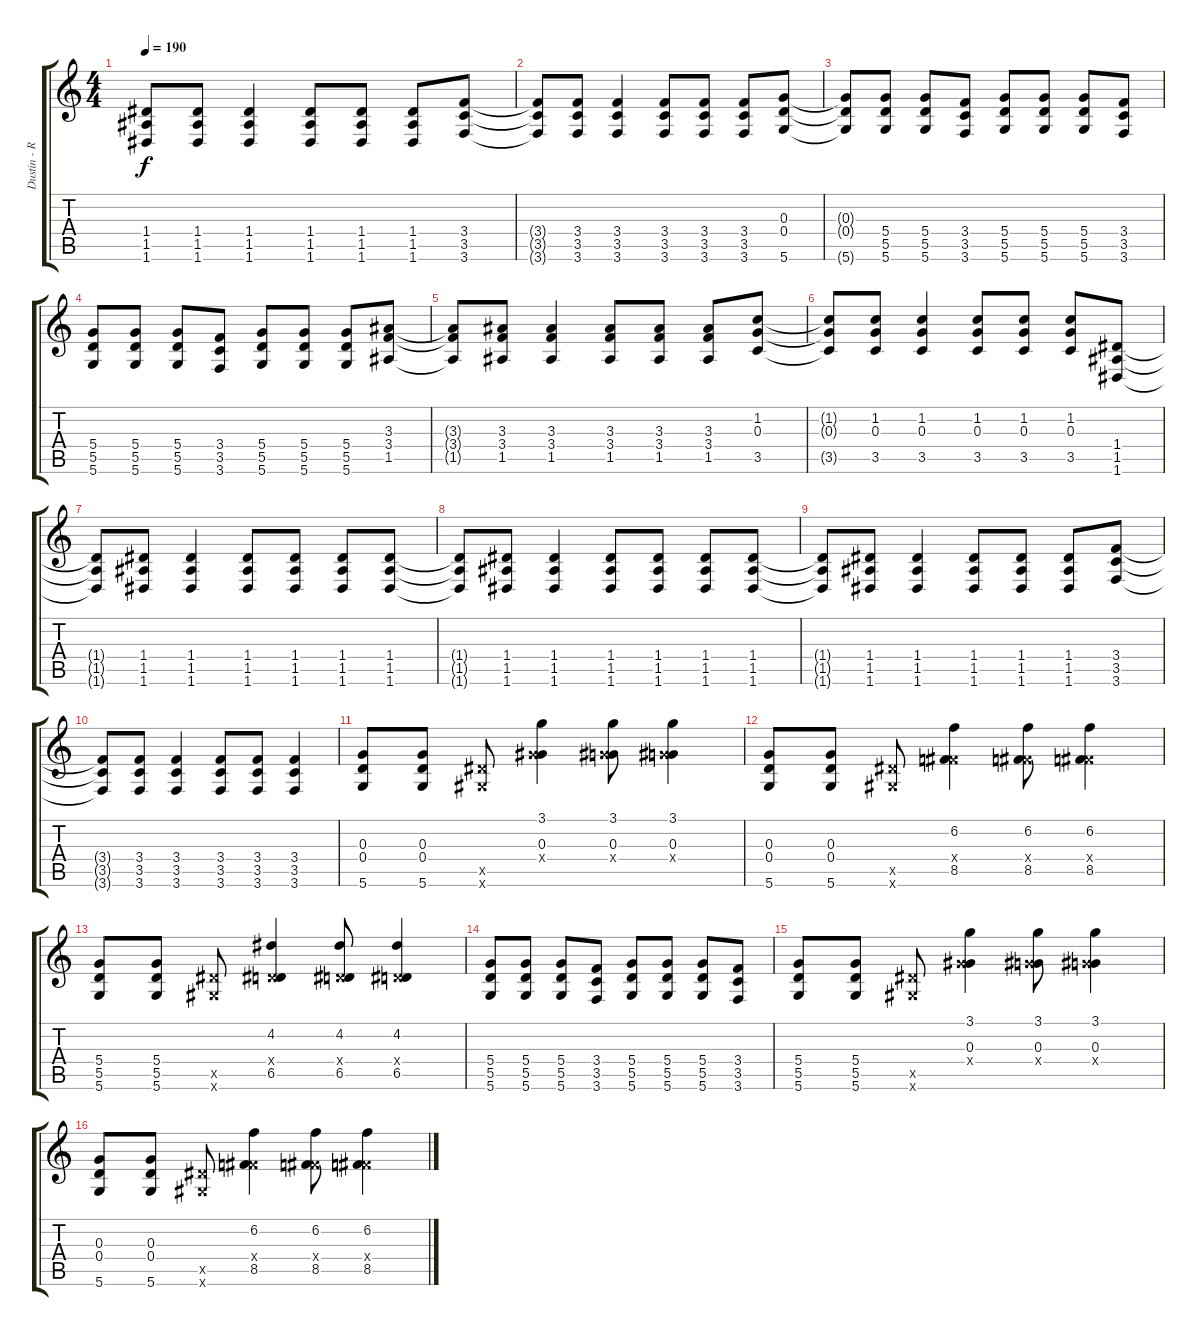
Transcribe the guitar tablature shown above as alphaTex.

\track ("Dustin - Rythem" "Dustin - R") {instrument acousticguitarsteel}
\staff {score tabs}
\tuning (E4 B3 G3 D3 A2 D2) {hide}
\ts (4 4)
\tempo 190
\clef g2
\ks c
(1.4{t} 1.5{t} 1.6{t}).8{dy f} (1.4 1.5 1.6).8 (1.4 1.5 1.6).4 (1.4 1.5 1.6).8 (1.4 1.5 1.6).8 (1.4 1.5 1.6).8 (3.4 3.5 3.6).8 |
(3.4{t} 3.5{t} 3.6{t}).8 (3.4 3.5 3.6).8 (3.4 3.5 3.6).4 (3.4 3.5 3.6).8 (3.4 3.5 3.6).8 (3.4 3.5 3.6).8 (0.3 0.4 5.6).8 |
(0.3{t} 0.4{t} 5.6{t}).8 (5.4 5.5 5.6).8 (5.4 5.5 5.6).8 (3.4 3.5 3.6).8 (5.4 5.5 5.6).8 (5.4 5.5 5.6).8 (5.4 5.5 5.6).8 (3.4 3.5 3.6).8 |
(5.4 5.5 5.6).8 (5.4 5.5 5.6).8 (5.4 5.5 5.6).8 (3.4 3.5 3.6).8 (5.4 5.5 5.6).8 (5.4 5.5 5.6).8 (5.4 5.5 5.6).8 (3.3 3.4 1.5).8 |
(3.3{t} 3.4{t} 1.5{t}).8 (3.3 3.4 1.5).8 (3.3 3.4 1.5).4 (3.3 3.4 1.5).8 (3.3 3.4 1.5).8 (3.3 3.4 1.5).8 (1.2 0.3 3.5).8 |
(1.2{t} 0.3{t} 3.5{t}).8 (1.2 0.3 3.5).8 (1.2 0.3 3.5).4 (1.2 0.3 3.5).8 (1.2 0.3 3.5).8 (1.2 0.3 3.5).8 (1.4 1.5 1.6).8 |
(1.4{t} 1.5{t} 1.6{t}).8 (1.4 1.5 1.6).8 (1.4 1.5 1.6).4 (1.4 1.5 1.6).8 (1.4 1.5 1.6).8 (1.4 1.5 1.6).8 (1.4 1.5 1.6).8 |
(1.4{t} 1.5{t} 1.6{t}).8 (1.4 1.5 1.6).8 (1.4 1.5 1.6).4 (1.4 1.5 1.6).8 (1.4 1.5 1.6).8 (1.4 1.5 1.6).8 (1.4 1.5 1.6).8 |
(1.4{t} 1.5{t} 1.6{t}).8 (1.4 1.5 1.6).8 (1.4 1.5 1.6).4 (1.4 1.5 1.6).8 (1.4 1.5 1.6).8 (1.4 1.5 1.6).8 (3.4 3.5 3.6).8 |
(3.4{t} 3.5{t} 3.6{t}).8 (3.4 3.5 3.6).8 (3.4 3.5 3.6).4 (3.4 3.5 3.6).8 (3.4 3.5 3.6).8 (3.4 3.5 3.6).4 |
(0.3 0.4 5.6).8 (0.3 0.4 5.6).8 (6.5{x} 6.6{x}).8 (3.1 0.3 6.4{x}).4 (3.1 0.3 6.4{x}).8 (3.1 0.3 6.4{x}).4 |
(0.3 0.4 5.6).8 (0.3 0.4 5.6).8 (6.5{x} 6.6{x}).8 (6.2 4.4{x} 8.5).4 (6.2 4.4{x} 8.5).8 (6.2 4.4{x} 8.5).4 |
(5.4 5.5 5.6).8 (5.4 5.5 5.6).8 (6.5{x} 6.6{x}).8 (4.2 0.4{x} 6.5).4 (4.2 0.4{x} 6.5).8 (4.2 0.4{x} 6.5).4 |
(5.4 5.5 5.6).8 (5.4 5.5 5.6).8 (5.4 5.5 5.6).8 (3.4 3.5 3.6).8 (5.4 5.5 5.6).8 (5.4 5.5 5.6).8 (5.4 5.5 5.6).8 (3.4 3.5 3.6).8 |
(5.4 5.5 5.6).8 (5.4 5.5 5.6).8 (6.5{x} 6.6{x}).8 (3.1 0.3 6.4{x}).4 (3.1 0.3 6.4{x}).8 (3.1 0.3 6.4{x}).4 |
(0.3 0.4 5.6).8 (0.3 0.4 5.6).8 (6.5{x} 6.6{x}).8 (6.2 4.4{x} 8.5).4 (6.2 4.4{x} 8.5).8 (6.2 4.4{x} 8.5).4
